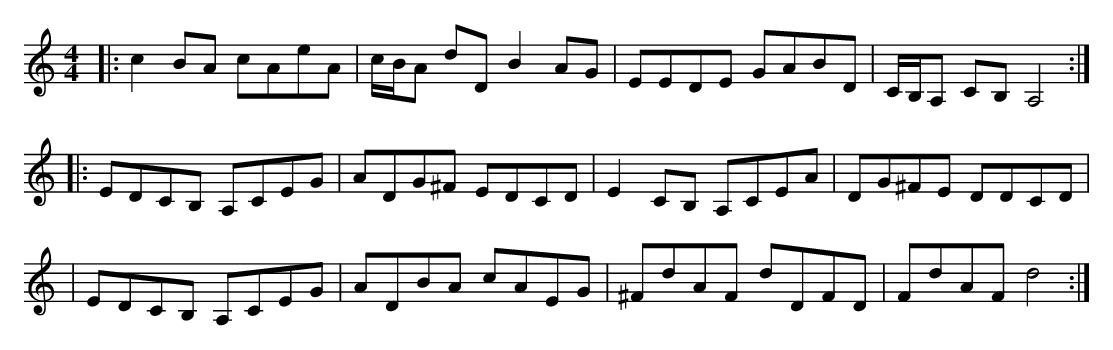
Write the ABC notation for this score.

X:1
M:4/4
K:Amin
|: c2 BA cAeA | c/B/A dD B2 AG | EEDE GABD | C/B,/A, CB, A,4 :|
|: EDCB, A,CEG | ADG^F EDCD | E2 CB, A,CEA | DG^FE DDCD |
| EDCB, A,CEG | ADBA cAEG | ^FdAF dDFD | FdAF d4 :|
